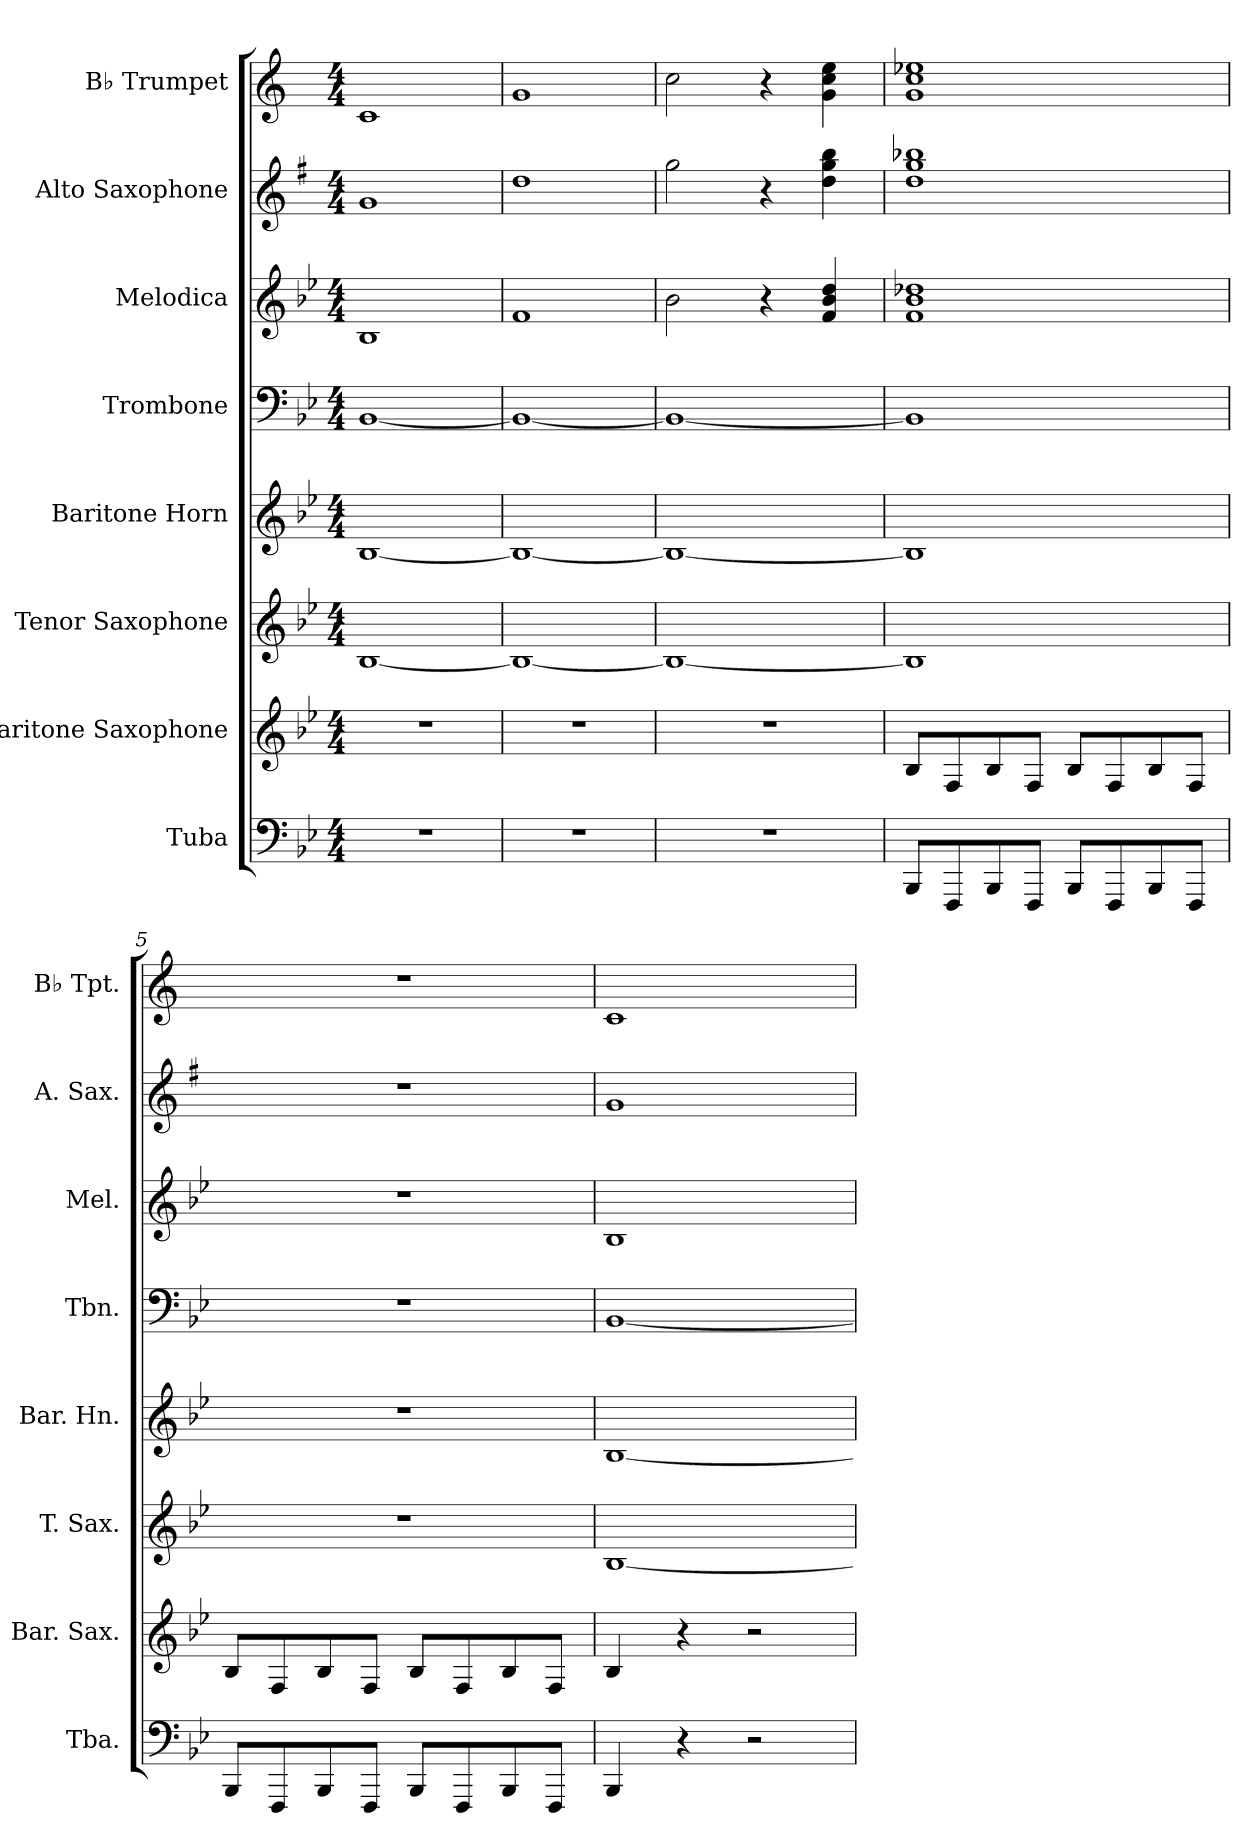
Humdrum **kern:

**kern	**kern	**kern	**kern	**kern	**kern	**kern	**kern
*part8	*part7	*part6	*part5	*part4	*part3	*part2	*part1
*staff8	*staff7	*staff6	*staff5	*staff4	*staff3	*staff2	*staff1
*I"Tuba	*I"Baritone Saxophone	*I"Tenor Saxophone	*I"Baritone Horn	*I"Trombone	*I"Melodica	*I"Alto Saxophone	*I"B♭ Trumpet
*I'Tba.	*I'Bar. Sax.	*I'T. Sax.	*I'Bar. Hn.	*I'Tbn.	*I'Mel.	*I'A. Sax.	*I'B♭ Tpt.
*clefF4	*clefG2	*clefG2	*clefG2	*clefF4	*clefG2	*clefG2	*clefG2
*	*ITrd12c21	*ITrd8c14	*ITrd8c14	*	*	*ITrd5c9	*ITrd1c2
*k[b-e-]	*k[b-e-]	*k[b-e-]	*k[b-e-]	*k[b-e-]	*k[b-e-]	*k[b-e-]	*k[b-e-]
*M4/4	*M4/4	*M4/4	*M4/4	*M4/4	*M4/4	*M4/4	*M4/4
=1	=1	=1	=1	=1	=1	=1	=1
1r	1r	[1BB-	[1BB-	[1BB-	1B-	1B-	1B-
=2	=2	=2	=2	=2	=2	=2	=2
1r	1r	1BB-_	1BB-_	1BB-_	1f	1f	1f
=3	=3	=3	=3	=3	=3	=3	=3
1r	1r	1BB-_	1BB-_	1BB-_	2b-\	2b-\	2b-\
.	.	.	.	.	4r	4r	4r
.	.	.	.	.	4f/ 4b-/ 4dd/	4f\ 4b-\ 4dd\	4f\ 4b-\ 4dd\
=4	=4	=4	=4	=4	=4	=4	=4
8BBB-/L	8BB-/L	1BB-]	1BB-]	1BB-]	1f 1b- 1dd-X	1f 1b- 1dd-X	1f 1b- 1dd-X
8FFF/	8FF/	.	.	.	.	.	.
8BBB-/	8BB-/	.	.	.	.	.	.
8FFF/J	8FF/J	.	.	.	.	.	.
8BBB-/L	8BB-/L	.	.	.	.	.	.
8FFF/	8FF/	.	.	.	.	.	.
8BBB-/	8BB-/	.	.	.	.	.	.
8FFF/J	8FF/J	.	.	.	.	.	.
=5	=5	=5	=5	=5	=5	=5	=5
8BBB-/L	8BB-/L	1r	1r	1r	1r	1r	1r
8FFF/	8FF/	.	.	.	.	.	.
8BBB-/	8BB-/	.	.	.	.	.	.
8FFF/J	8FF/J	.	.	.	.	.	.
8BBB-/L	8BB-/L	.	.	.	.	.	.
8FFF/	8FF/	.	.	.	.	.	.
8BBB-/	8BB-/	.	.	.	.	.	.
8FFF/J	8FF/J	.	.	.	.	.	.
!!LO:PB:g=z
=6	=6	=6	=6	=6	=6	=6	=6
4BBB-/	4BB-/	[1BB-	[1BB-	[1BB-	1B-	1B-	1B-
4r	4r	.	.	.	.	.	.
2r	2r	.	.	.	.	.	.
=	=	=	=	=	=	=	=
*-	*-	*-	*-	*-	*-	*-	*-
